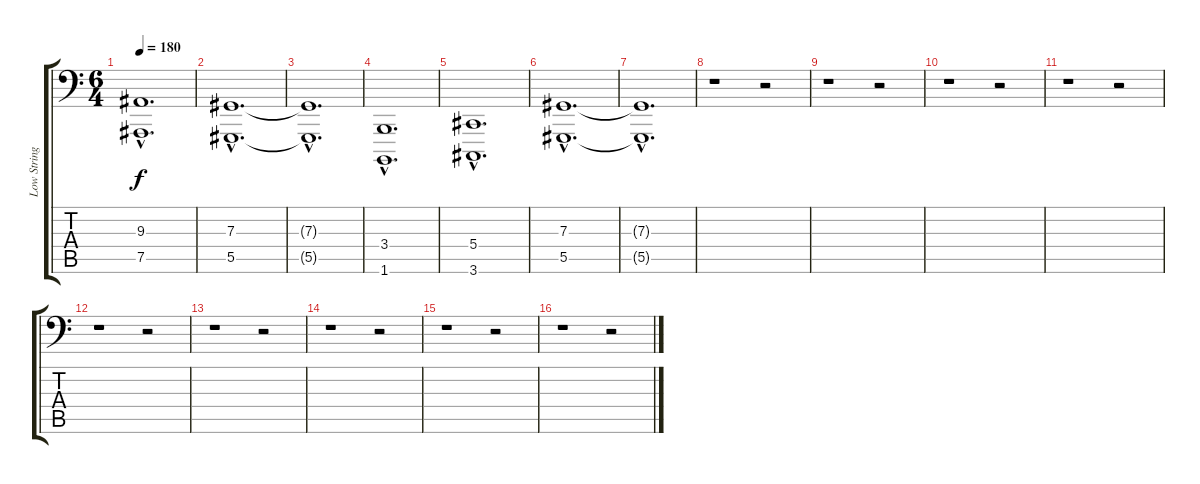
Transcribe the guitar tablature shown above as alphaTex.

\track ("Low Strings" "Low String") {instrument stringensemble1}
\staff {score tabs}
\tuning (B2 Gb2 Db2 Ab1 Eb1 Bb0) {hide}
\ts (6 4)
\tempo 180
\clef f4
\ks c
(9.3{hac} 7.5{hac}).1{d dy f} |
(7.3{hac} 5.5{hac}).1{d} |
(7.3{hac t} 5.5{hac t}).1{d} |
(3.4{hac} 1.6{hac}).1{d} |
(5.4{hac} 3.6{hac}).1{d} |
(7.3{hac} 5.5{hac}).1{d} |
(7.3{hac t} 5.5{hac t}).1{d} |
r.1 r.2 |
r.1 r.2 |
r.1 r.2 |
r.1 r.2 |
r.1 r.2 |
r.1 r.2 |
r.1 r.2 |
r.1 r.2 |
r.1 r.2
